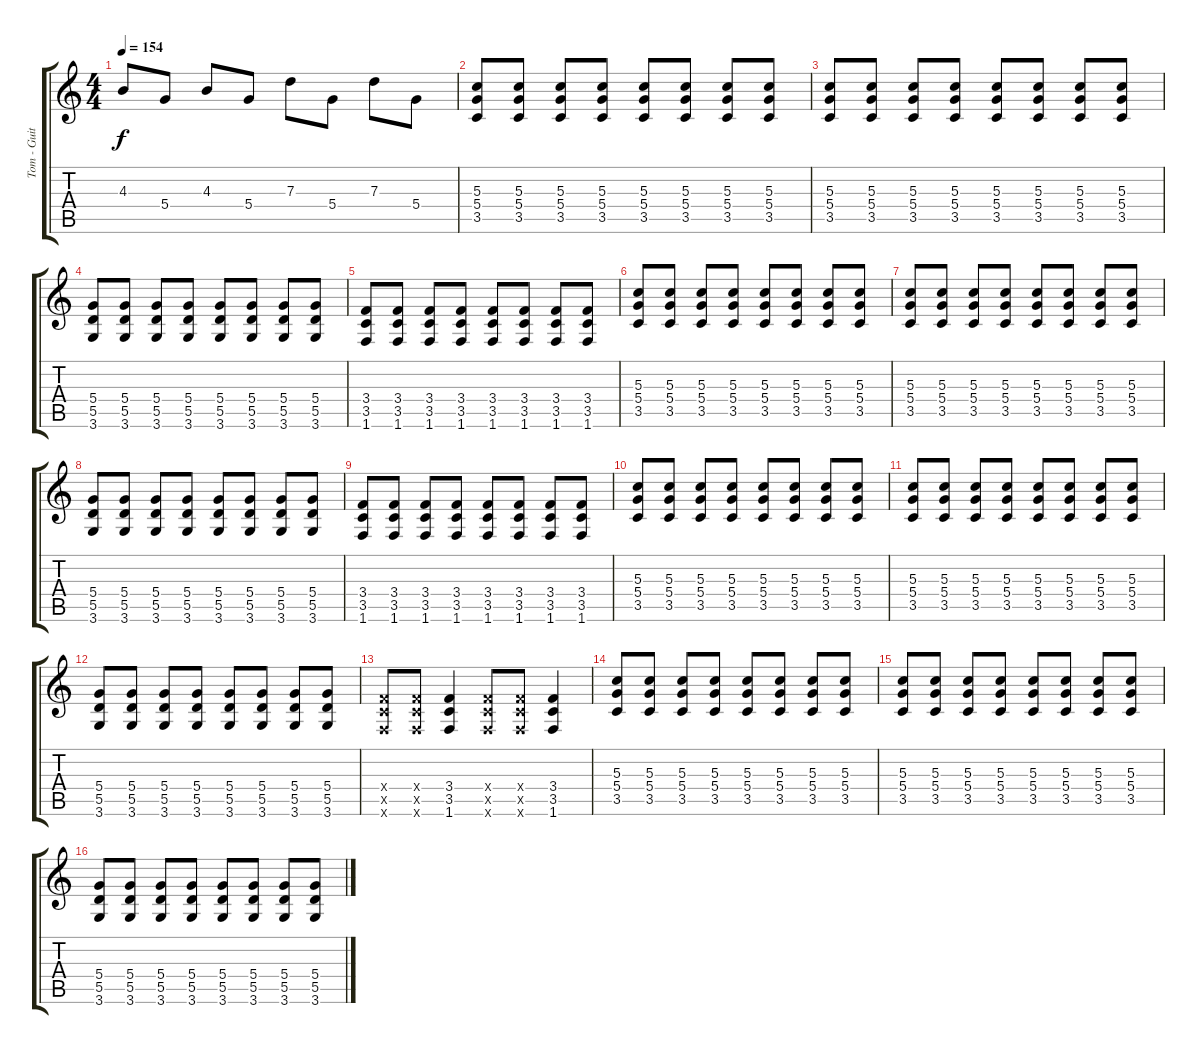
\track ("Tom - Guitar" "Tom - Guit") {instrument distortionguitar}
\staff {score tabs}
\tuning (E4 B3 G3 D3 A2 E2) {hide}
\ts (4 4)
\tempo 154
\clef g2
\ks c
4.3.8{dy f} 5.4.8 4.3.8 5.4.8 7.3.8 5.4.8 7.3.8 5.4.8 |
(5.3 5.4 3.5).8 (5.3 5.4 3.5).8 (5.3 5.4 3.5).8 (5.3 5.4 3.5).8 (5.3 5.4 3.5).8 (5.3 5.4 3.5).8 (5.3 5.4 3.5).8 (5.3 5.4 3.5).8 |
(5.3 5.4 3.5).8 (5.3 5.4 3.5).8 (5.3 5.4 3.5).8 (5.3 5.4 3.5).8 (5.3 5.4 3.5).8 (5.3 5.4 3.5).8 (5.3 5.4 3.5).8 (5.3 5.4 3.5).8 |
(5.4 5.5 3.6).8 (5.4 5.5 3.6).8 (5.4 5.5 3.6).8 (5.4 5.5 3.6).8 (5.4 5.5 3.6).8 (5.4 5.5 3.6).8 (5.4 5.5 3.6).8 (5.4 5.5 3.6).8 |
(3.4 3.5 1.6).8 (3.4 3.5 1.6).8 (3.4 3.5 1.6).8 (3.4 3.5 1.6).8 (3.4 3.5 1.6).8 (3.4 3.5 1.6).8 (3.4 3.5 1.6).8 (3.4 3.5 1.6).8 |
(5.3 5.4 3.5).8 (5.3 5.4 3.5).8 (5.3 5.4 3.5).8 (5.3 5.4 3.5).8 (5.3 5.4 3.5).8 (5.3 5.4 3.5).8 (5.3 5.4 3.5).8 (5.3 5.4 3.5).8 |
(5.3 5.4 3.5).8 (5.3 5.4 3.5).8 (5.3 5.4 3.5).8 (5.3 5.4 3.5).8 (5.3 5.4 3.5).8 (5.3 5.4 3.5).8 (5.3 5.4 3.5).8 (5.3 5.4 3.5).8 |
(5.4 5.5 3.6).8 (5.4 5.5 3.6).8 (5.4 5.5 3.6).8 (5.4 5.5 3.6).8 (5.4 5.5 3.6).8 (5.4 5.5 3.6).8 (5.4 5.5 3.6).8 (5.4 5.5 3.6).8 |
(3.4 3.5 1.6).8 (3.4 3.5 1.6).8 (3.4 3.5 1.6).8 (3.4 3.5 1.6).8 (3.4 3.5 1.6).8 (3.4 3.5 1.6).8 (3.4 3.5 1.6).8 (3.4 3.5 1.6).8 |
(5.3 5.4 3.5).8 (5.3 5.4 3.5).8 (5.3 5.4 3.5).8 (5.3 5.4 3.5).8 (5.3 5.4 3.5).8 (5.3 5.4 3.5).8 (5.3 5.4 3.5).8 (5.3 5.4 3.5).8 |
(5.3 5.4 3.5).8 (5.3 5.4 3.5).8 (5.3 5.4 3.5).8 (5.3 5.4 3.5).8 (5.3 5.4 3.5).8 (5.3 5.4 3.5).8 (5.3 5.4 3.5).8 (5.3 5.4 3.5).8 |
(5.4 5.5 3.6).8 (5.4 5.5 3.6).8 (5.4 5.5 3.6).8 (5.4 5.5 3.6).8 (5.4 5.5 3.6).8 (5.4 5.5 3.6).8 (5.4 5.5 3.6).8 (5.4 5.5 3.6).8 |
(3.4{x} 3.5{x} 1.6{x}).8 (3.4{x} 3.5{x} 1.6{x}).8 (3.4 3.5 1.6).4 (3.4{x} 3.5{x} 1.6{x}).8 (3.4{x} 3.5{x} 1.6{x}).8 (3.4 3.5 1.6).4 |
(5.3 5.4 3.5).8 (5.3 5.4 3.5).8 (5.3 5.4 3.5).8 (5.3 5.4 3.5).8 (5.3 5.4 3.5).8 (5.3 5.4 3.5).8 (5.3 5.4 3.5).8 (5.3 5.4 3.5).8 |
(5.3 5.4 3.5).8 (5.3 5.4 3.5).8 (5.3 5.4 3.5).8 (5.3 5.4 3.5).8 (5.3 5.4 3.5).8 (5.3 5.4 3.5).8 (5.3 5.4 3.5).8 (5.3 5.4 3.5).8 |
(5.4 5.5 3.6).8 (5.4 5.5 3.6).8 (5.4 5.5 3.6).8 (5.4 5.5 3.6).8 (5.4 5.5 3.6).8 (5.4 5.5 3.6).8 (5.4 5.5 3.6).8 (5.4 5.5 3.6).8
